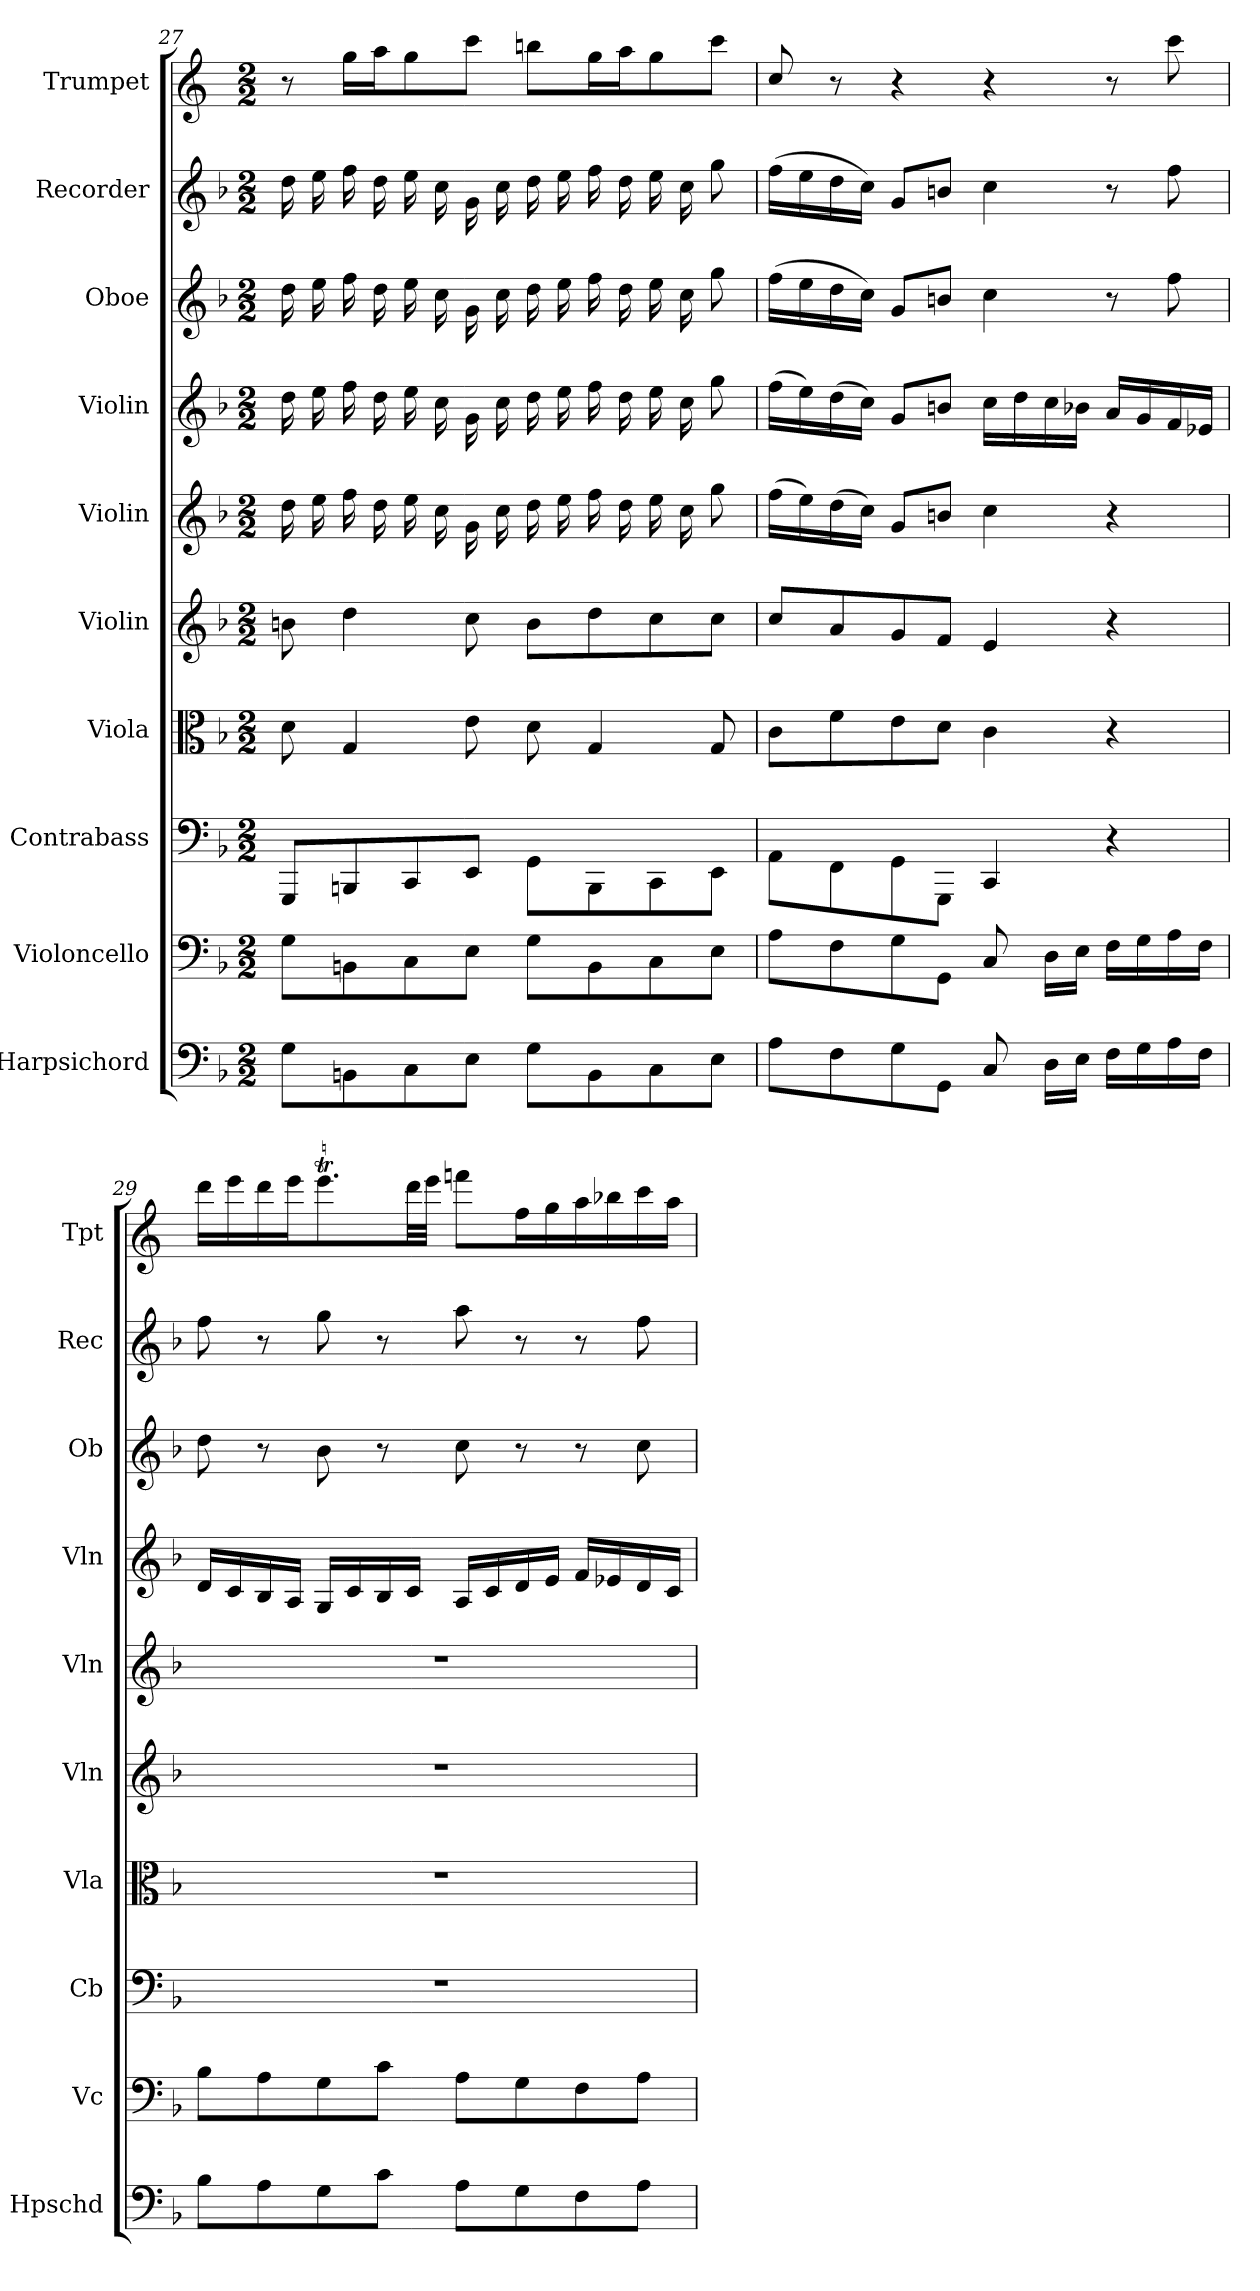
**kern	**kern	**kern	**kern	**kern	**kern	**kern	**kern	**kern	**kern
*part10	*part9	*part8	*part7	*part6	*part5	*part4	*part3	*part2	*part1
*staff10	*staff9	*staff8	*staff7	*staff6	*staff5	*staff4	*staff3	*staff2	*staff1
*I"Harpsichord	*I"Violoncello	*I"Contrabass	*I"Viola	*I"Violin	*I"Violin	*I"Violin	*I"Oboe	*I"Recorder	*I"Trumpet
*I'Hpschd	*I'Vc	*I'Cb	*I'Vla	*I'Vln	*I'Vln	*I'Vln	*I'Ob	*I'Rec	*I'Tpt
*clefF4	*clefF4	*clefF4	*clefC3	*clefG2	*clefG2	*clefG2	*clefG2	*clefG2	*clefG2
*	*	*ITrd7c12	*	*	*	*	*	*	*ITrd1c2
*k[b-]	*k[b-]	*k[b-]	*k[b-]	*k[b-]	*k[b-]	*k[b-]	*k[b-]	*k[b-]	*k[b-e-]
*F:	*F:	*F:	*F:	*F:	*F:	*F:	*F:	*F:	*B-:
*M2/2	*M2/2	*M2/2	*M2/2	*M2/2	*M2/2	*M2/2	*M2/2	*M2/2	*M2/2
=27	=27	=27	=27	=27	=27	=27	=27	=27	=27
8G\L	8G\L	8GGGG/L	8d\	8bn\	16dd\	16dd\	16dd\	16dd\	8r
.	.	.	.	.	16ee\	16ee\	16ee\	16ee\	.
8BBn\	8BBn\	8BBBBn/	4G/	4dd\	16ff\	16ff\	16ff\	16ff\	16ff\LL
.	.	.	.	.	16dd\	16dd\	16dd\	16dd\	16gg\J
8C\	8C\	8CCC/	.	.	16ee\	16ee\	16ee\	16ee\	8ff\
.	.	.	.	.	16cc\	16cc\	16cc\	16cc\	.
8E\J	8E\J	8EEE/J	8e\	8cc\	16g\	16g\	16g\	16g\	8bb-\J
.	.	.	.	.	16cc\	16cc\	16cc\	16cc\	.
8G\L	8G\L	8GGG\L	8d\	8b\L	16dd\	16dd\	16dd\	16dd\	8aan\L
.	.	.	.	.	16ee\	16ee\	16ee\	16ee\	.
8BB\	8BB\	8BBBB\	4G/	8dd\	16ff\	16ff\	16ff\	16ff\	16ff\L
.	.	.	.	.	16dd\	16dd\	16dd\	16dd\	16gg\J
8C\	8C\	8CCC\	.	8cc\	16ee\	16ee\	16ee\	16ee\	8ff\
.	.	.	.	.	16cc\	16cc\	16cc\	16cc\	.
8E\J	8E\J	8EEE\J	8G/	8cc\J	8gg\	8gg\	8gg\	8gg\	8bb-\J
=28	=28	=28	=28	=28	=28	=28	=28	=28	=28
8A\L	8A\L	8AAA\L	8c\L	8cc/L	(16ff\LL	(16ff\LL	(16ff\LL	(16ff\LL	8b-/
.	.	.	.	.	16ee\)	16ee\)	16ee\	16ee\	.
8F\	8F\	8FFF\	8f\	8a/	(16dd\	(16dd\	16dd\	16dd\	8r
.	.	.	.	.	16cc\JJ)	16cc\JJ)	16cc\JJ)	16cc\JJ)	.
8G\	8G\	8GGG\	8e\	8g/	8g/L	8g/L	8g/L	8g/L	4r
8GG\J	8GG\J	8GGGG\J	8d\J	8f/J	8bn/J	8bn/J	8bn/J	8bn/J	.
8C/	8C/	4CCC/	4c\	4e/	4cc\	16cc\LL	4cc\	4cc\	4r
.	.	.	.	.	.	16dd\	.	.	.
16D\LL	16D\LL	.	.	.	.	16cc\	.	.	.
16E\JJ	16E\JJ	.	.	.	.	16b-X\JJ	.	.	.
16F\LL	16F\LL	4r	4r	4r	4r	16a/LL	8r	8r	8r
16G\	16G\	.	.	.	.	16g/	.	.	.
16A\	16A\	.	.	.	.	16f/	8ff\	8ff\	8bb-\
16F\JJ	16F\JJ	.	.	.	.	16e-X/JJ	.	.	.
=29	=29	=29	=29	=29	=29	=29	=29	=29	=29
8B-\L	8B-\L	1r	1r	1r	1r	16d/LL	8dd\	8ff\	16ccc\LL
.	.	.	.	.	.	16c/	.	.	16ddd\
8A\	8A\	.	.	.	.	16B-/	8r	8r	16ccc\
.	.	.	.	.	.	16A/JJ	.	.	16ddd\J
8G\	8G\	.	.	.	.	16G/LL	8b-\	8gg\	8.dddT\
.	.	.	.	.	.	16c/	.	.	.
8c\J	8c\J	.	.	.	.	16B-/	8r	8r	.
.	.	.	.	.	.	16c/JJ	.	.	32ccc\LL
.	.	.	.	.	.	.	.	.	32ddd\JJJ
8A\L	8A\L	.	.	.	.	16A/LL	8cc\	8aa\	8eee-\L
.	.	.	.	.	.	16c/	.	.	.
8G\	8G\	.	.	.	.	16d/	8r	8r	16ee-\L
.	.	.	.	.	.	16e/JJ	.	.	16ff\
8F\	8F\	.	.	.	.	16f/LL	8r	8r	16gg\
.	.	.	.	.	.	16e-X/	.	.	16aa-X\
8A\J	8A\J	.	.	.	.	16d/	8cc\	8ff\	16bb-\
.	.	.	.	.	.	16c/JJ	.	.	16gg\JJ
=	=	=	=	=	=	=	=	=	=
*-	*-	*-	*-	*-	*-	*-	*-	*-	*-
